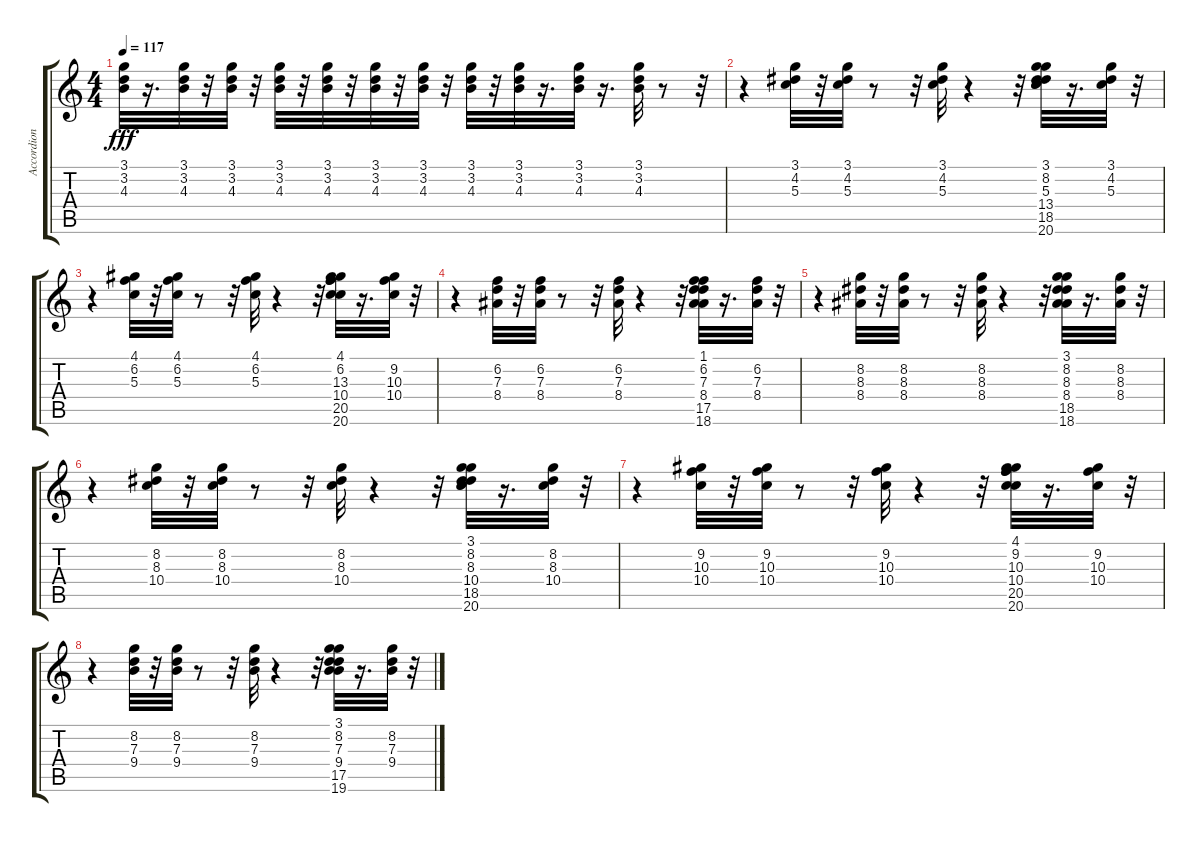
\track ("Accordion" "Accordion") {instrument electricguitarmuted}
\staff {score tabs}
\tuning (E4 B3 G3 D3 A2 E2) {hide}
\ts (4 4)
\tempo 117
\clef g2
\ks c
(3.1 3.2 4.3).32{dy fff} r.16{d} (3.1 3.2 4.3).32 r.32 (3.1 3.2 4.3).32 r.32 (3.1 3.2 4.3).32 r.32 (3.1 3.2 4.3).32 r.32 (3.1 3.2 4.3).32 r.32 (3.1 3.2 4.3).32 r.32 (3.1 3.2 4.3).32 r.32 (3.1 3.2 4.3).32 r.16{d} (3.1 3.2 4.3).32 r.16{d} (3.1 3.2 4.3).32 r.8 r.32 |
r.4 (3.1 4.2 5.3).32 r.32 (3.1 4.2 5.3).32 r.8 r.32 (3.1 4.2 5.3).32 r.4 r.32 (3.1 8.2 5.3 13.4 18.5 20.6).32 r.16{d} (3.1 4.2 5.3).32 r.32 |
r.4 (4.1 6.2 5.3).32 r.32 (4.1 6.2 5.3).32 r.8 r.32 (4.1 6.2 5.3).32 r.4 r.32 (4.1 6.2 13.3 10.4 20.5 20.6).32 r.16{d} (9.2 10.3 10.4).32 r.32 |
r.4 (6.2 7.3 8.4).32 r.32 (6.2 7.3 8.4).32 r.8 r.32 (6.2 7.3 8.4).32 r.4 r.32 (1.1 6.2 7.3 8.4 17.5 18.6).32 r.16{d} (6.2 7.3 8.4).32 r.32 |
r.4 (8.2 8.3 8.4).32 r.32 (8.2 8.3 8.4).32 r.8 r.32 (8.2 8.3 8.4).32 r.4 r.32 (3.1 8.2 8.3 8.4 18.5 18.6).32 r.16{d} (8.2 8.3 8.4).32 r.32 |
r.4 (8.2 8.3 10.4).32 r.32 (8.2 8.3 10.4).32 r.8 r.32 (8.2 8.3 10.4).32 r.4 r.32 (3.1 8.2 8.3 10.4 18.5 20.6).32 r.16{d} (8.2 8.3 10.4).32 r.32 |
r.4 (9.2 10.3 10.4).32 r.32 (9.2 10.3 10.4).32 r.8 r.32 (9.2 10.3 10.4).32 r.4 r.32 (4.1 9.2 10.3 10.4 20.5 20.6).32 r.16{d} (9.2 10.3 10.4).32 r.32 |
r.4 (8.2 7.3 9.4).32 r.32 (8.2 7.3 9.4).32 r.8 r.32 (8.2 7.3 9.4).32 r.4 r.32 (3.1 8.2 7.3 9.4 17.5 19.6).32 r.16{d} (8.2 7.3 9.4).32 r.32
